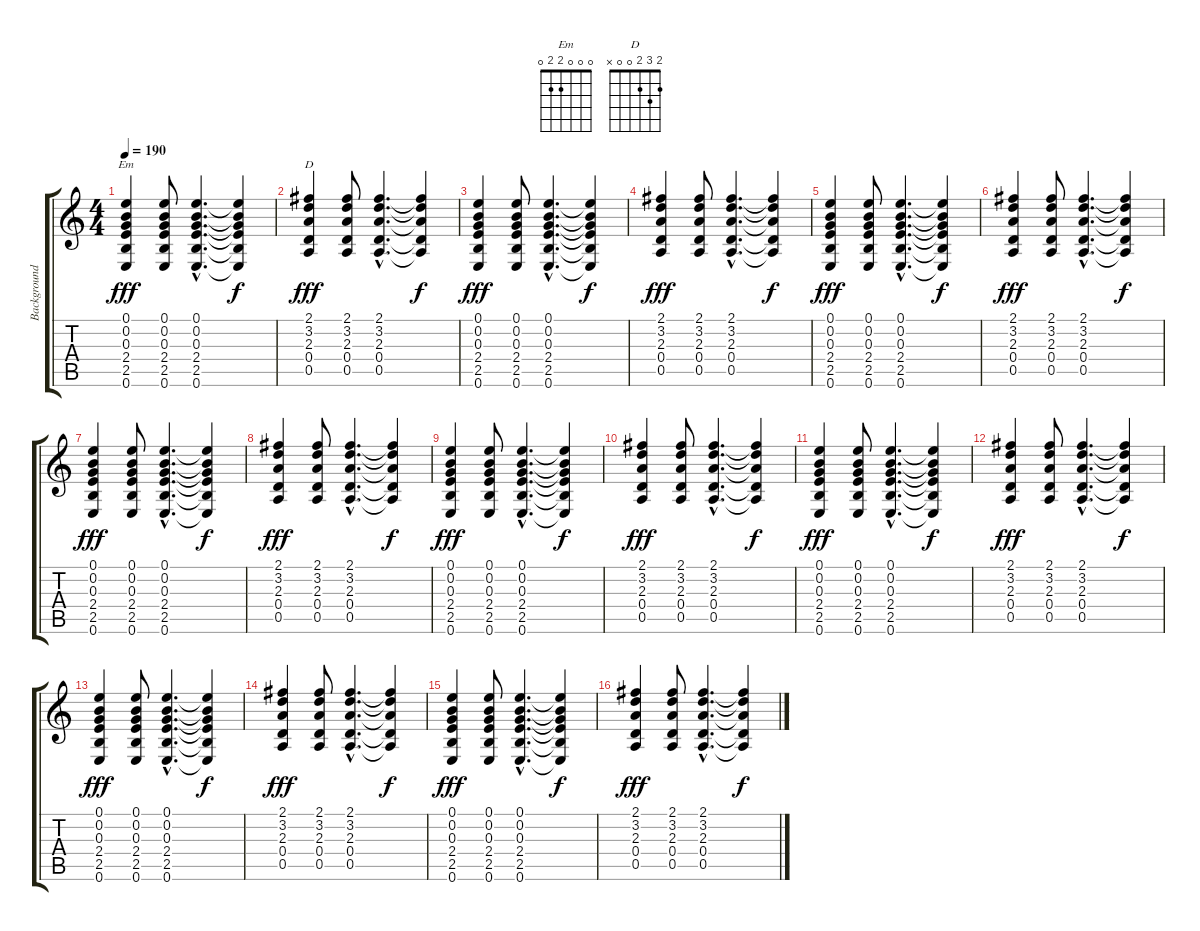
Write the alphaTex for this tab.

\track ("Background guitar" "Background") {instrument electricguitarclean}
\staff {score tabs}
\tuning (E4 B3 G3 D3 A2 E2) {hide}
\chord ("Em" 0 0 0 2 2 0)
\chord ("D" 2 3 2 0 0 x)
\ts (4 4)
\tempo 190
\clef g2
\ks c
(0.1 0.2 0.3 2.4 2.5 0.6).4{ch "Em" dy fff} (0.1 0.2 0.3 2.4 2.5 0.6).8 (0.1{hac} 0.2{hac} 0.3{hac} 2.4{hac} 2.5{hac} 0.6{hac}).4{d} (0.1{t} 0.2{t} 0.3{t} 2.4{t} 2.5{t} 0.6{t}).4{dy f} |
(2.1 3.2 2.3 0.4 0.5).4{ch "D" dy fff} (2.1 3.2 2.3 0.4 0.5).8 (2.1{hac} 3.2{hac} 2.3{hac} 0.4{hac} 0.5{hac}).4{d} (2.1{t} 3.2{t} 2.3{t} 0.4{t} 0.5{t}).4{dy f} |
(0.1 0.2 0.3 2.4 2.5 0.6).4{dy fff} (0.1 0.2 0.3 2.4 2.5 0.6).8 (0.1{hac} 0.2{hac} 0.3{hac} 2.4{hac} 2.5{hac} 0.6{hac}).4{d} (0.1{t} 0.2{t} 0.3{t} 2.4{t} 2.5{t} 0.6{t}).4{dy f} |
(2.1 3.2 2.3 0.4 0.5).4{dy fff} (2.1 3.2 2.3 0.4 0.5).8 (2.1{hac} 3.2{hac} 2.3{hac} 0.4{hac} 0.5{hac}).4{d} (2.1{t} 3.2{t} 2.3{t} 0.4{t} 0.5{t}).4{dy f} |
(0.1 0.2 0.3 2.4 2.5 0.6).4{dy fff} (0.1 0.2 0.3 2.4 2.5 0.6).8 (0.1{hac} 0.2{hac} 0.3{hac} 2.4{hac} 2.5{hac} 0.6{hac}).4{d} (0.1{t} 0.2{t} 0.3{t} 2.4{t} 2.5{t} 0.6{t}).4{dy f} |
(2.1 3.2 2.3 0.4 0.5).4{dy fff} (2.1 3.2 2.3 0.4 0.5).8 (2.1{hac} 3.2{hac} 2.3{hac} 0.4{hac} 0.5{hac}).4{d} (2.1{t} 3.2{t} 2.3{t} 0.4{t} 0.5{t}).4{dy f} |
(0.1 0.2 0.3 2.4 2.5 0.6).4{dy fff} (0.1 0.2 0.3 2.4 2.5 0.6).8 (0.1{hac} 0.2{hac} 0.3{hac} 2.4{hac} 2.5{hac} 0.6{hac}).4{d} (0.1{t} 0.2{t} 0.3{t} 2.4{t} 2.5{t} 0.6{t}).4{dy f} |
(2.1 3.2 2.3 0.4 0.5).4{dy fff} (2.1 3.2 2.3 0.4 0.5).8 (2.1{hac} 3.2{hac} 2.3{hac} 0.4{hac} 0.5{hac}).4{d} (2.1{t} 3.2{t} 2.3{t} 0.4{t} 0.5{t}).4{dy f} |
(0.1 0.2 0.3 2.4 2.5 0.6).4{dy fff} (0.1 0.2 0.3 2.4 2.5 0.6).8 (0.1{hac} 0.2{hac} 0.3{hac} 2.4{hac} 2.5{hac} 0.6{hac}).4{d} (0.1{t} 0.2{t} 0.3{t} 2.4{t} 2.5{t} 0.6{t}).4{dy f} |
(2.1 3.2 2.3 0.4 0.5).4{dy fff} (2.1 3.2 2.3 0.4 0.5).8 (2.1{hac} 3.2{hac} 2.3{hac} 0.4{hac} 0.5{hac}).4{d} (2.1{t} 3.2{t} 2.3{t} 0.4{t} 0.5{t}).4{dy f} |
(0.1 0.2 0.3 2.4 2.5 0.6).4{dy fff} (0.1 0.2 0.3 2.4 2.5 0.6).8 (0.1{hac} 0.2{hac} 0.3{hac} 2.4{hac} 2.5{hac} 0.6{hac}).4{d} (0.1{t} 0.2{t} 0.3{t} 2.4{t} 2.5{t} 0.6{t}).4{dy f} |
(2.1 3.2 2.3 0.4 0.5).4{dy fff} (2.1 3.2 2.3 0.4 0.5).8 (2.1{hac} 3.2{hac} 2.3{hac} 0.4{hac} 0.5{hac}).4{d} (2.1{t} 3.2{t} 2.3{t} 0.4{t} 0.5{t}).4{dy f} |
(0.1 0.2 0.3 2.4 2.5 0.6).4{dy fff} (0.1 0.2 0.3 2.4 2.5 0.6).8 (0.1{hac} 0.2{hac} 0.3{hac} 2.4{hac} 2.5{hac} 0.6{hac}).4{d} (0.1{t} 0.2{t} 0.3{t} 2.4{t} 2.5{t} 0.6{t}).4{dy f} |
(2.1 3.2 2.3 0.4 0.5).4{dy fff} (2.1 3.2 2.3 0.4 0.5).8 (2.1{hac} 3.2{hac} 2.3{hac} 0.4{hac} 0.5{hac}).4{d} (2.1{t} 3.2{t} 2.3{t} 0.4{t} 0.5{t}).4{dy f} |
(0.1 0.2 0.3 2.4 2.5 0.6).4{dy fff} (0.1 0.2 0.3 2.4 2.5 0.6).8 (0.1{hac} 0.2{hac} 0.3{hac} 2.4{hac} 2.5{hac} 0.6{hac}).4{d} (0.1{t} 0.2{t} 0.3{t} 2.4{t} 2.5{t} 0.6{t}).4{dy f} |
(2.1 3.2 2.3 0.4 0.5).4{dy fff} (2.1 3.2 2.3 0.4 0.5).8 (2.1{hac} 3.2{hac} 2.3{hac} 0.4{hac} 0.5{hac}).4{d} (2.1{t} 3.2{t} 2.3{t} 0.4{t} 0.5{t}).4{dy f}
